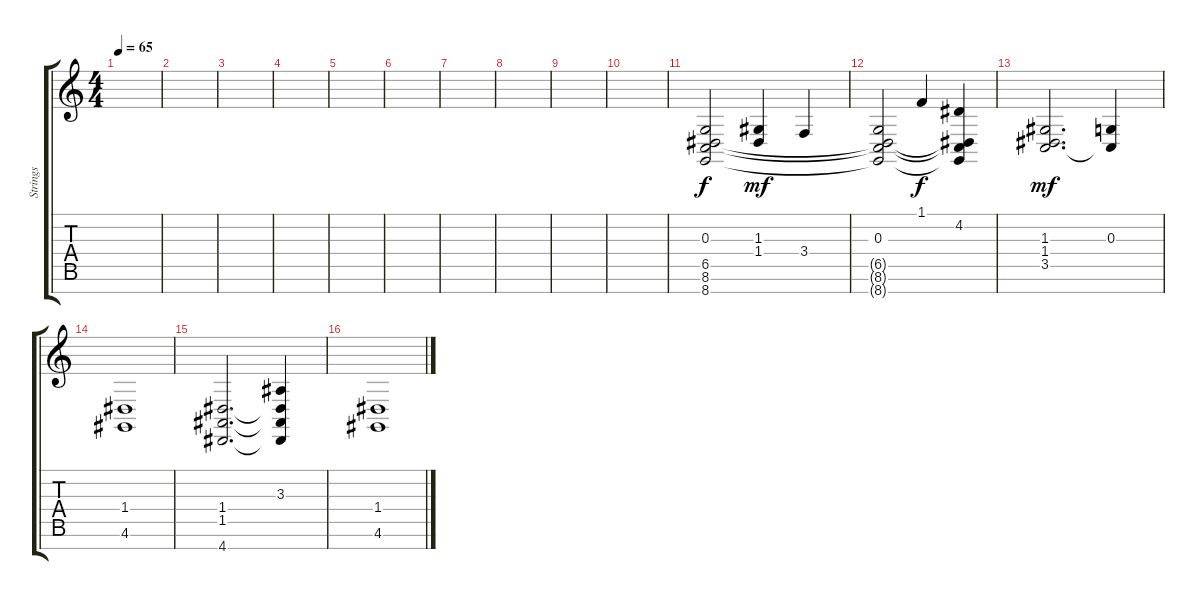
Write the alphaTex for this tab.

\track ("Strings" "Strings") {instrument stringensemble2}
\staff {score tabs}
\tuning (E4 B3 G3 D3 A2 E2 B1) {hide}
\ts (4 4)
\tempo 65
\clef g2
\ks c
|
|
|
|
|
|
|
|
|
|
(0.3 6.5 8.6 8.7).2 (1.3 1.4).4{dy mf} 3.4.4 |
(0.3 6.5{t} 8.6{t} 8.7{t}).2 1.1.4{dy f} (4.2 6.5{t} 8.6{t} 8.7{t}).4 |
(1.3 1.4 3.5).2{d dy mf} (0.3 3.5{t}).4 |
(1.4 4.6).1 |
(1.4 1.5 4.7).2{d} (3.3 1.4{t} 1.5{t} 4.7{t}).4 |
(1.4 4.6).1
